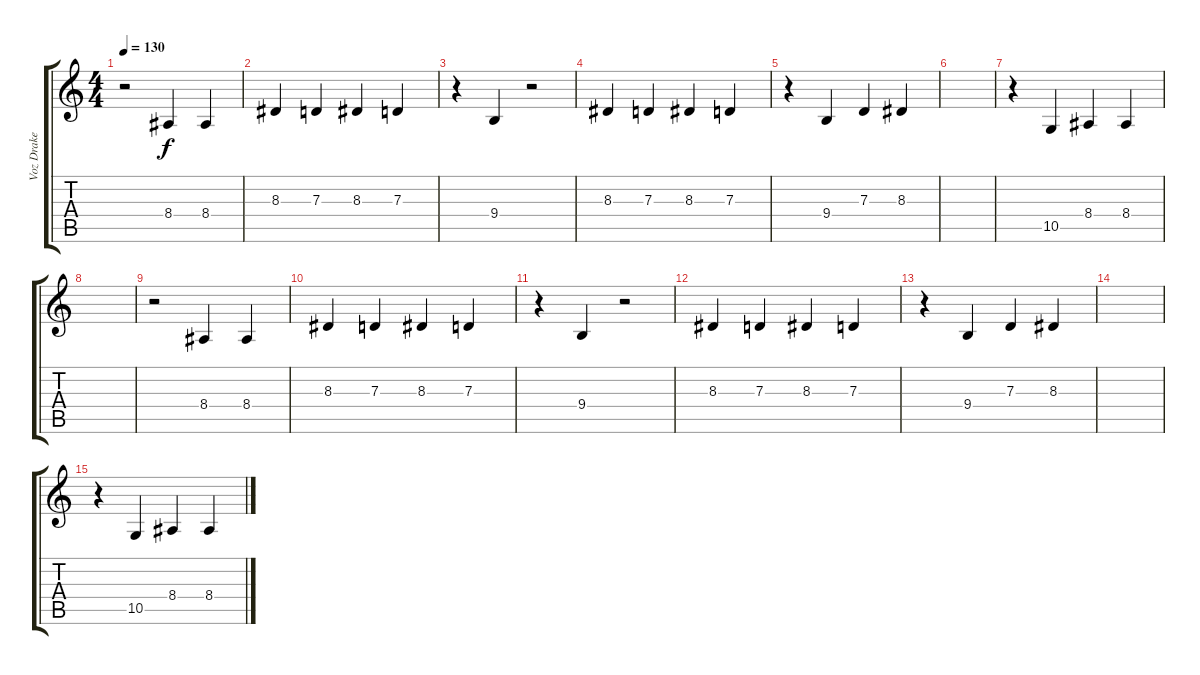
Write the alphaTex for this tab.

\track ("Voz Drake" "Voz Drake") {instrument violin}
\staff {score tabs}
\tuning (E4 B3 G3 D3 A2 E2) {hide}
\ts (4 4)
\tempo 130
\clef g2
\ks c
r.2{dy f} 8.4.4 8.4.4 |
8.3.4 7.3.4 8.3.4 7.3.4 |
r.4 9.4.4 r.2 |
8.3.4 7.3.4 8.3.4 7.3.4 |
r.4 9.4.4 7.3.4 8.3.4 |
|
r.4 10.5.4 8.4.4 8.4.4 |
|
r.2 8.4.4 8.4.4 |
8.3.4 7.3.4 8.3.4 7.3.4 |
r.4 9.4.4 r.2 |
8.3.4 7.3.4 8.3.4 7.3.4 |
r.4 9.4.4 7.3.4 8.3.4 |
|
r.4 10.5.4 8.4.4 8.4.4
